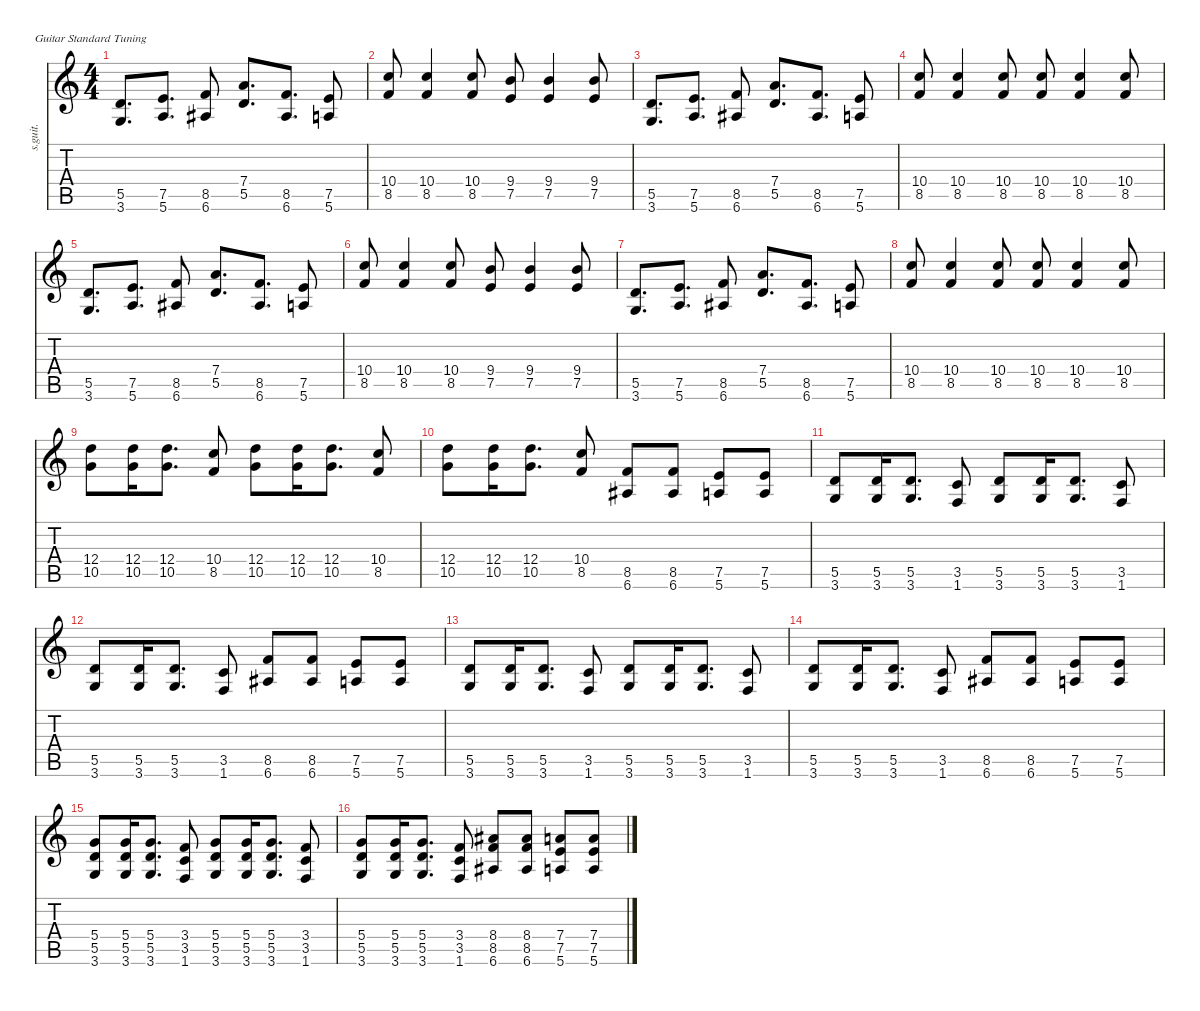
\defaultSystemsLayout 4
\hideDynamics
\bracketExtendMode nobrackets
\track ("" "s.guit.") {instrument distortionguitar}
\staff {score tabs}
\tuning (E4 B3 G3 D3 A2 E2)
\ts (4 4)
\tempo (150 hide)
\clef g2
\ks c
(5.5 3.6).8{d dy f} (7.5 5.6).8{d} (8.5 6.6{acc #}).8 (7.4 5.5).8{d} (8.5 6.6{acc #}).8{d} (7.5 5.6).8 |
(10.4 8.5).8 (10.4 8.5).4 (10.4 8.5).8 (9.4 7.5).8 (9.4 7.5).4 (9.4 7.5).8 |
(5.5 3.6).8{d} (7.5 5.6).8{d} (8.5 6.6{acc #}).8 (7.4 5.5).8{d} (8.5 6.6{acc #}).8{d} (7.5 5.6).8 |
(10.4 8.5).8 (10.4 8.5).4 (10.4 8.5).8 (10.4 8.5).8 (10.4 8.5).4 (10.4 8.5).8 |
(5.5 3.6).8{d} (7.5 5.6).8{d} (8.5 6.6{acc #}).8 (7.4 5.5).8{d} (8.5 6.6{acc #}).8{d} (7.5 5.6).8 |
(10.4 8.5).8 (10.4 8.5).4 (10.4 8.5).8 (9.4 7.5).8 (9.4 7.5).4 (9.4 7.5).8 |
(5.5 3.6).8{d} (7.5 5.6).8{d} (8.5 6.6{acc #}).8 (7.4 5.5).8{d} (8.5 6.6{acc #}).8{d} (7.5 5.6).8 |
(10.4 8.5).8 (10.4 8.5).4 (10.4 8.5).8 (10.4 8.5).8 (10.4 8.5).4 (10.4 8.5).8 |
(12.4 10.5).8 (12.4 10.5).16 (12.4 10.5).8{d} (10.4 8.5).8 (12.4 10.5).8 (12.4 10.5).16 (12.4 10.5).8{d} (10.4 8.5).8 |
(12.4 10.5).8 (12.4 10.5).16 (12.4 10.5).8{d} (10.4 8.5).8 (8.5 6.6{acc #}).8 (8.5 6.6{acc #}).8 (7.5 5.6).8 (7.5 5.6).8 |
(5.5 3.6).8 (5.5 3.6).16 (5.5 3.6).8{d} (3.5 1.6).8 (5.5 3.6).8 (5.5 3.6).16 (5.5 3.6).8{d} (3.5 1.6).8 |
(5.5 3.6).8 (5.5 3.6).16 (5.5 3.6).8{d} (3.5 1.6).8 (8.5 6.6{acc #}).8 (8.5 6.6{acc #}).8 (7.5 5.6).8 (7.5 5.6).8 |
(5.5 3.6).8 (5.5 3.6).16 (5.5 3.6).8{d} (3.5 1.6).8 (5.5 3.6).8 (5.5 3.6).16 (5.5 3.6).8{d} (3.5 1.6).8 |
(5.5 3.6).8 (5.5 3.6).16 (5.5 3.6).8{d} (3.5 1.6).8 (8.5 6.6{acc #}).8 (8.5 6.6{acc #}).8 (7.5 5.6).8 (7.5 5.6).8 |
(5.4 5.5 3.6).8 (5.4 5.5 3.6).16 (5.4 5.5 3.6).8{d} (3.4 3.5 1.6).8 (5.4 5.5 3.6).8 (5.4 5.5 3.6).16 (5.4 5.5 3.6).8{d} (3.4 3.5 1.6).8 |
(5.4 5.5 3.6).8 (5.4 5.5 3.6).16 (5.4 5.5 3.6).8{d} (3.4 3.5 1.6).8 (8.4{acc #} 8.5 6.6{acc #}).8 (8.4{acc #} 8.5 6.6{acc #}).8 (7.4 7.5 5.6).8 (7.4 7.5 5.6).8
